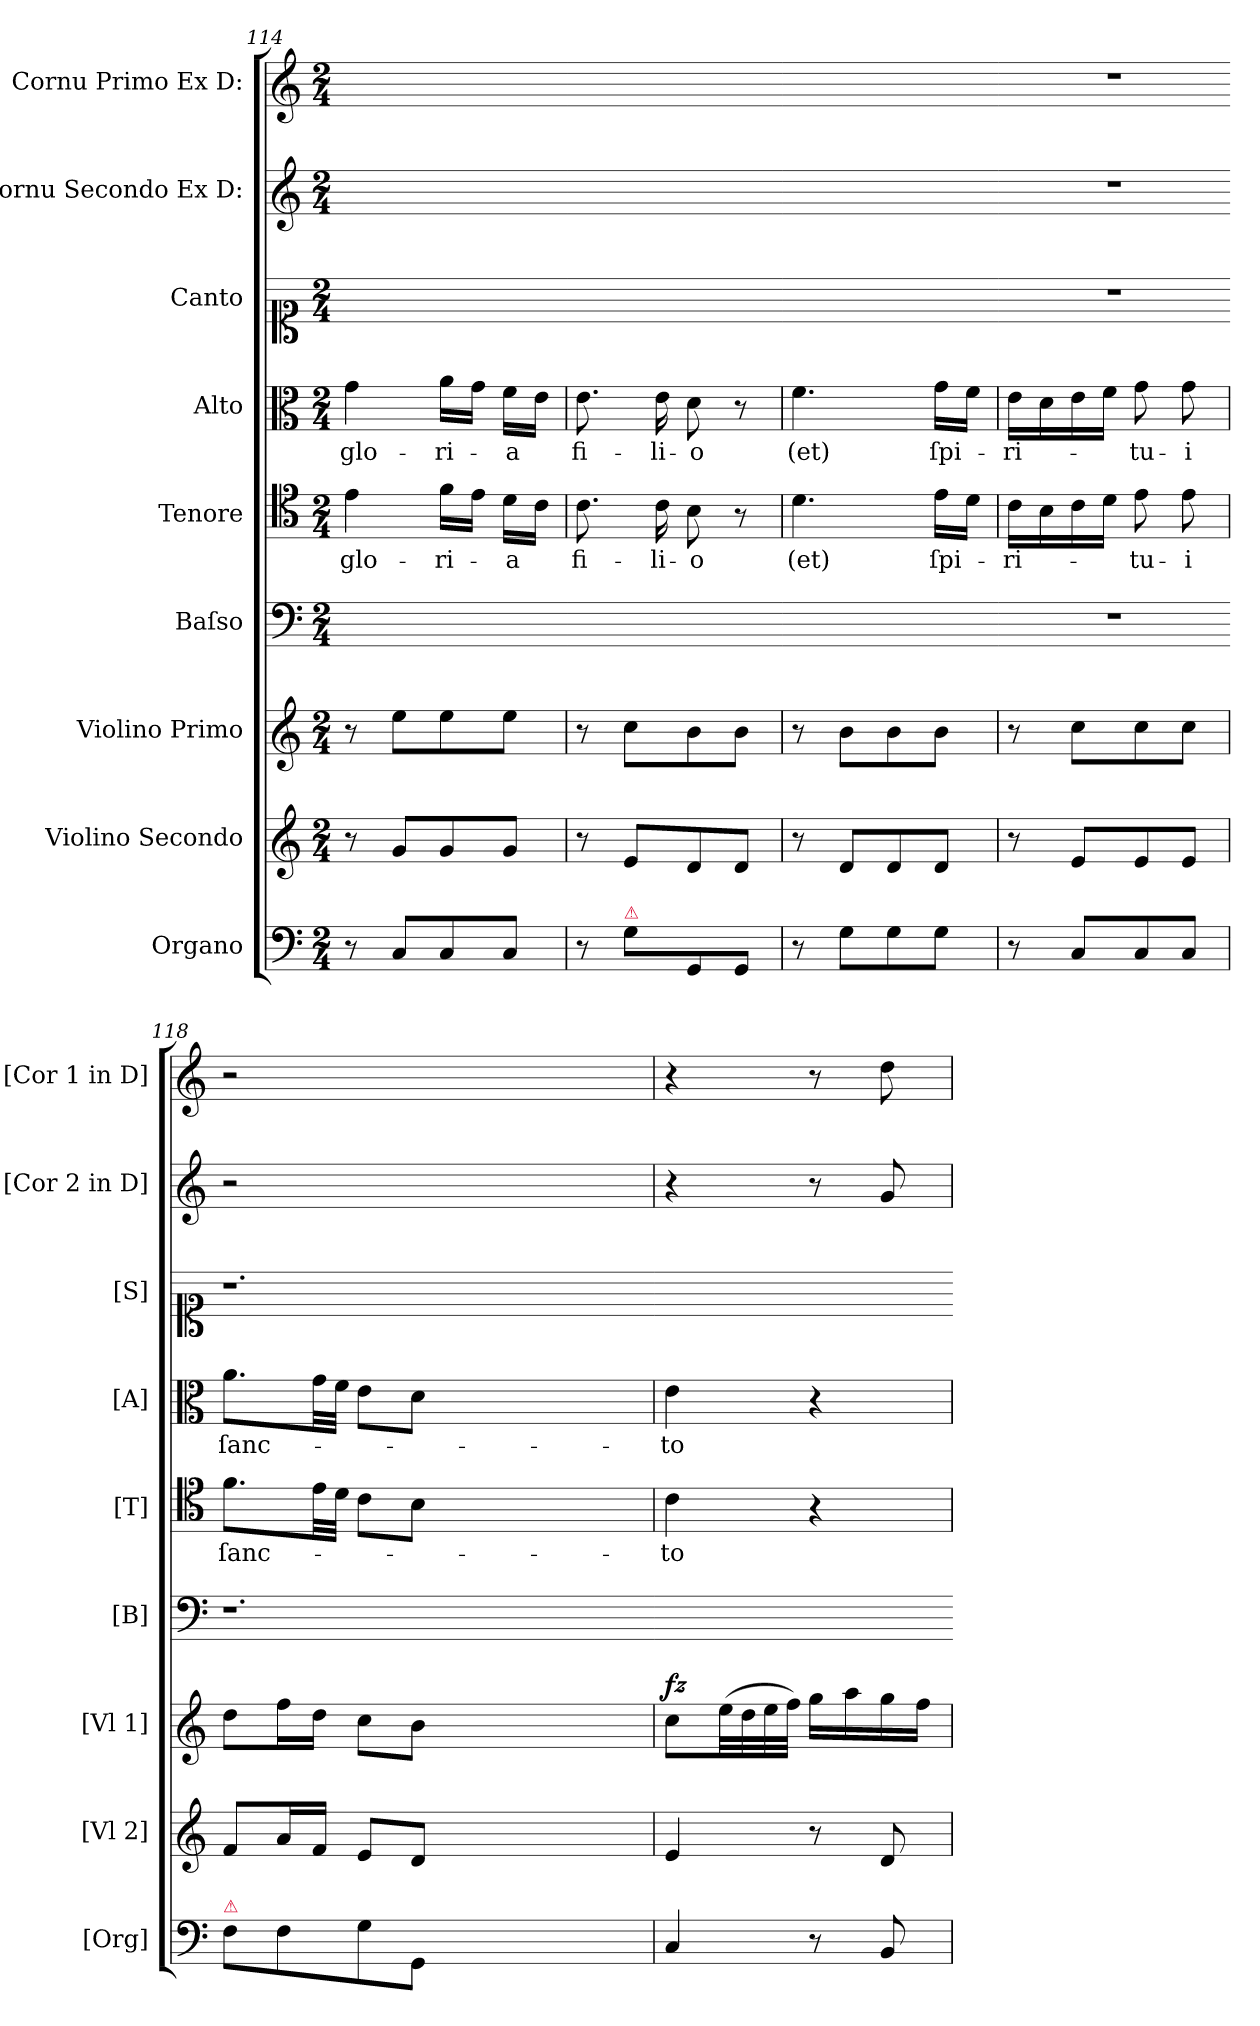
**kern	**kern	**kern	**dynam	**kern	**kern	**text	**kern	**text	**kern	**kern	**kern
*part9	*part8	*part7	*part7	*part6	*part5	*part5	*part4	*part4	*part3	*part2	*part1
*staff9	*staff8	*staff7	*staff7	*staff6	*staff5	*staff5	*staff4	*staff4	*staff3	*staff2	*staff1
*I"Organo	*I"Violino Secondo	*I"Violino Primo	*	*I"Baſso	*I"Tenore	*	*I"Alto	*	*I"Canto	*I"Cornu Secondo Ex D:	*I"Cornu Primo Ex D:
*I'[Org]	*I'[Vl 2]	*I'[Vl 1]	*	*I'[B]	*I'[T]	*	*I'[A]	*	*I'[S]	*I'[Cor 2 in D]	*I'[Cor 1 in D]
*clefF4	*clefG2	*clefG2	*	*clefF4	*clefC4	*	*clefC3	*	*clefC1	*clefG2	*clefG2
*k[]	*k[]	*k[]	*	*k[]	*k[]	*	*k[]	*	*k[]	*k[]	*k[]
*C:	*C:	*C:	*	*C:	*C:	*	*C:	*	*C:	*C:	*C:
*M2/4	*M2/4	*M2/4	*	*M2/4	*M2/4	*	*M2/4	*	*M2/4	*M2/4	*M2/4
=114	=114	=114	=114	=114	=114	=114	=114	=114	=114	=114	=114
8r	8r	8r	.	2ryy	4e\	glo-	4g\	glo-	2ryy	2ryy	2ryy
8C/L	8g/L	8ee\L	.	.	.	.	.	.	.	.	.
8C/	8g/	8ee\	.	.	16f\LL	-ri-	16a\LL	-ri-	.	.	.
.	.	.	.	.	16e\JJ	.	16g\JJ	.	.	.	.
8C/J	8g/J	8ee\J	.	.	16d\LL	-a	16f\LL	-a	.	.	.
.	.	.	.	.	16c\JJ	.	16e\JJ	.	.	.	.
=115	=115	=115	=115-	=115-	=115	=115-	=115	=115-	=115-	=115-	=115-
8r	8r	8r	.	2ryy	8.c\	fi-	8.e\	fi-	2ryy	2ryy	2ryy
!LO:TX:a:color=crimson:t=⚠	!	!	!	!	!	!	!	!	!	!	!
8G\L	8e/L	8cc\L	.	.	.	.	.	.	.	.	.
.	.	.	.	.	16c\	-li-	16e\	-li-	.	.	.
8GG/	8d/	8b\	.	.	8B\	-o	8d\	-o	.	.	.
8GG/J	8d/J	8b\J	.	.	8r	.	8r	.	.	.	.
=116	=116	=116	=116-	=116-	=116	=116-	=116	=116-	=116-	=116-	=116-
8r	8r	8r	.	2ryy	4.d\	(et)	4.f\	(et)	2ryy	2ryy	2ryy
8G\L	8d/L	8b\L	.	.	.	.	.	.	.	.	.
8G\	8d/	8b\	.	.	.	.	.	.	.	.	.
8G\J	8d/J	8b\J	.	.	16e\LL	ſpi-	16g\LL	ſpi-	.	.	.
.	.	.	.	.	16d\JJ	.	16f\JJ	.	.	.	.
=117	=117	=117	=117-	=117-	=117	=117-	=117	=117-	=117-	=117-	=117-
8r	8r	8r	.	2r	16c\LL	-ri-	16e\LL	-ri-	2r	2r	2r
.	.	.	.	.	16B\	.	16d\	.	.	.	.
8C/L	8e/L	8cc\L	.	.	16c\	.	16e\	.	.	.	.
.	.	.	.	.	16d\JJ	.	16f\JJ	.	.	.	.
8C/	8e/	8cc\	.	.	8e\	-tu-	8g\	-tu-	.	.	.
8C/J	8e/J	8cc\J	.	.	8e\	-i	8g\	-i	.	.	.
=118	=118	=118	=118-	=118-	=118	=118-	=118	=118-	=118-	=118-	=118-
!LO:TX:a:color=crimson:t=⚠	!	!	!	!	!	!	!	!	!	!	!
8F\L	8f/L	8dd\L	.	1.r	8.f\L	ſanc-	8.a\L	ſanc-	1.r	2r	2r
8F\	16a/L	16ff\L	.	.	.	.	.	.	.	.	.
.	16f/JJ	16dd\JJ	.	.	32e\LL	.	32g\LL	.	.	.	.
.	.	.	.	.	32d\JJJ	.	32f\JJJ	.	.	.	.
8G\	8e/L	8cc\L	.	.	8c\L	.	8e\L	.	.	.	.
8GG/J	8d/J	8b\J	.	.	8B\J	.	8d\J	.	.	.	.
1ryy	1ryy	1ryy	.	.	1ryy	.	1ryy	.	.	1ryy	1ryy
=119	=119	=119	=119	=119-	=119	=119	=119	=119	=119-	=119	=119
!	!	!	!LO:DY:a	!	!	!	!	!	!	!	!
4C/	4e/	8cc\L	fz	2ryy	4c\	-to	4e\	-to	2ryy	4r	4r
.	.	(>32ee\LL	.	.	.	.	.	.	.	.	.
.	.	32dd\	.	.	.	.	.	.	.	.	.
.	.	32ee\	.	.	.	.	.	.	.	.	.
.	.	32ff\JJJ)	.	.	.	.	.	.	.	.	.
8r	8r	16gg\LL	.	.	4r	.	4r	.	.	8r	8r
.	.	16aa\	.	.	.	.	.	.	.	.	.
8BB/	8d/	16gg\	.	.	.	.	.	.	.	8g/	8dd\
.	.	16ff\JJ	.	.	.	.	.	.	.	.	.
=	=	=	=	=-	=	=	=	=	=-	=	=
*-	*-	*-	*-	*-	*-	*-	*-	*-	*-	*-	*-
